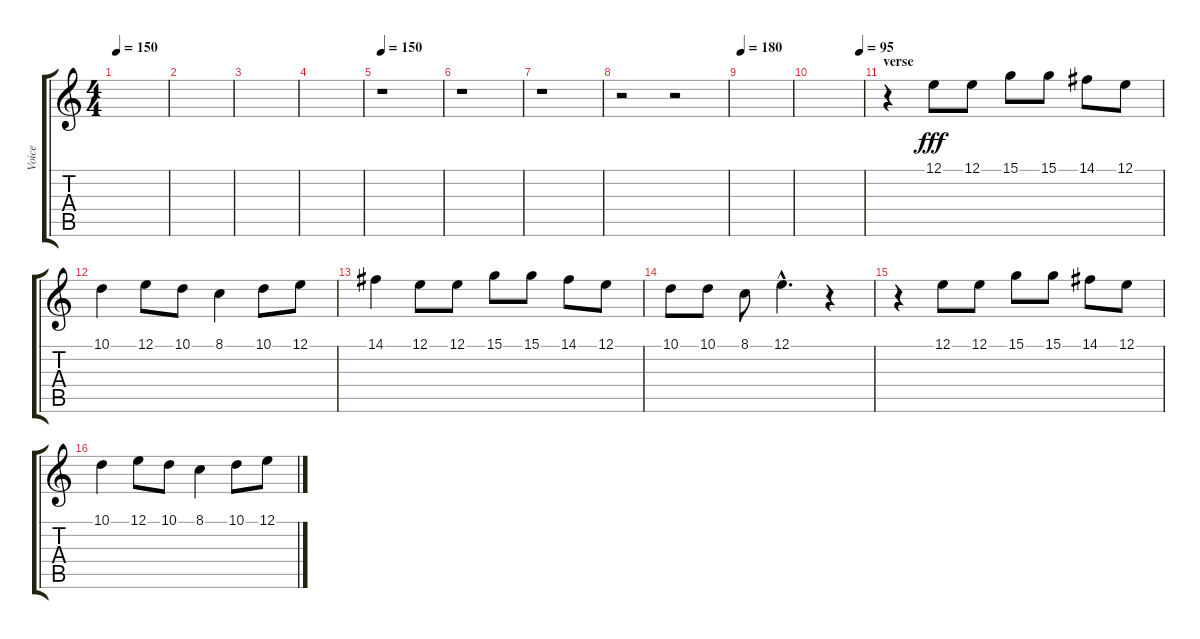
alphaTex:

\track ("Voice" "Voice") {instrument choiraahs}
\staff {score tabs}
\tuning (E4 B3 G3 D3 A2 E2) {hide}
\ts (4 4)
\tempo 150
\clef g2
\ks c
|
|
|
|
\tempo 150
r.1 |
r.1 |
r.1 |
r.2 r.2 |
\tempo 180
|
\tempo (95 0.9375)
|
\section ("" "verse")
r.4 12.1.8{dy fff} 12.1.8 15.1.8 15.1.8 14.1.8 12.1.8 |
10.1.4 12.1.8 10.1.8 8.1.4 10.1.8 12.1.8 |
14.1.4 12.1.8 12.1.8 15.1.8 15.1.8 14.1.8 12.1.8 |
10.1.8 10.1.8 8.1.8 12.1{hac}.4{d} r.4 |
r.4 12.1.8 12.1.8 15.1.8 15.1.8 14.1.8 12.1.8 |
10.1.4 12.1.8 10.1.8 8.1.4 10.1.8 12.1.8
